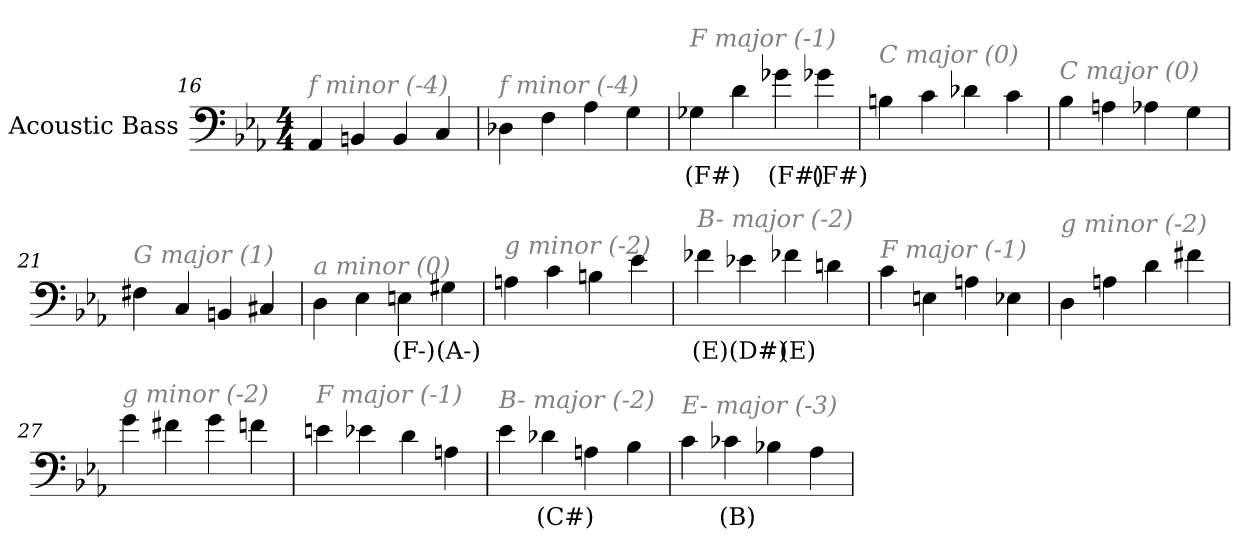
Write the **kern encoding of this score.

**kern	**text
*part1	*part1
*staff1	*staff1
*I"Acoustic Bass	*
*clefF4	*
*ITrd7c12	*
*k[b-e-a-]	*
*E-:	*
*M4/4	*
=16	=16
!LO:TX:i:color=#808080:t=f minor (-4)	!
4AAA-	.
4BBBn	.
4BBB	.
4CC	.
=17	=17
!LO:TX:i:color=#808080:t=f minor (-4)	!
4DD-X	.
4FF	.
4AA-	.
4GG	.
=18	=18
!LO:TX:i:color=#808080:t=F major (-1)	!
4GG-Xi	(F#)
4D	.
4G-Xi	(F#)
4G-Xi	(F#)
=19	=19
!LO:TX:i:color=#808080:t=C major (0)	!
4BBn	.
4C	.
4D-X	.
4C	.
=20	=20
!LO:TX:i:color=#808080:t=C major (0)	!
4BB-	.
4AAn	.
4AA-X	.
4GG	.
=21	=21
!LO:TX:i:color=#808080:t=G major (1)	!
4FF#X	.
4CC	.
4BBBn	.
4CC#X	.
=22	=22
!LO:TX:i:color=#808080:t=a minor (0)	!
4DD	.
4EE-	.
4EEni	(F-)
4GG#Xi	(A-)
=23	=23
!LO:TX:i:color=#808080:t=g minor (-2)	!
4AAn	.
4C	.
4BBn	.
4E-	.
=24	=24
!LO:TX:i:color=#808080:t=B- major (-2)	!
4F-Xi	(E)
4E-Xi	(D#)
4F-Xi	(E)
4Dn	.
=25	=25
!LO:TX:i:color=#808080:t=F major (-1)	!
4C	.
4EEn	.
4AAn	.
4EE-X	.
=26	=26
!LO:TX:i:color=#808080:t=g minor (-2)	!
4DD	.
4AAn	.
4D	.
4F#X	.
=27	=27
!LO:TX:i:color=#808080:t=g minor (-2)	!
4G	.
4F#X	.
4G	.
4Fn	.
=28	=28
!LO:TX:i:color=#808080:t=F major (-1)	!
4En	.
4E-X	.
4D	.
4AAn	.
=29	=29
!LO:TX:i:color=#808080:t=B- major (-2)	!
4E-	.
4D-Xi	(C#)
4AAn	.
4BB-	.
=30	=30
!LO:TX:i:color=#808080:t=E- major (-3)	!
4C	.
4C-Xi	(B)
4BB-X	.
4AA-	.
=	=
*-	*-
